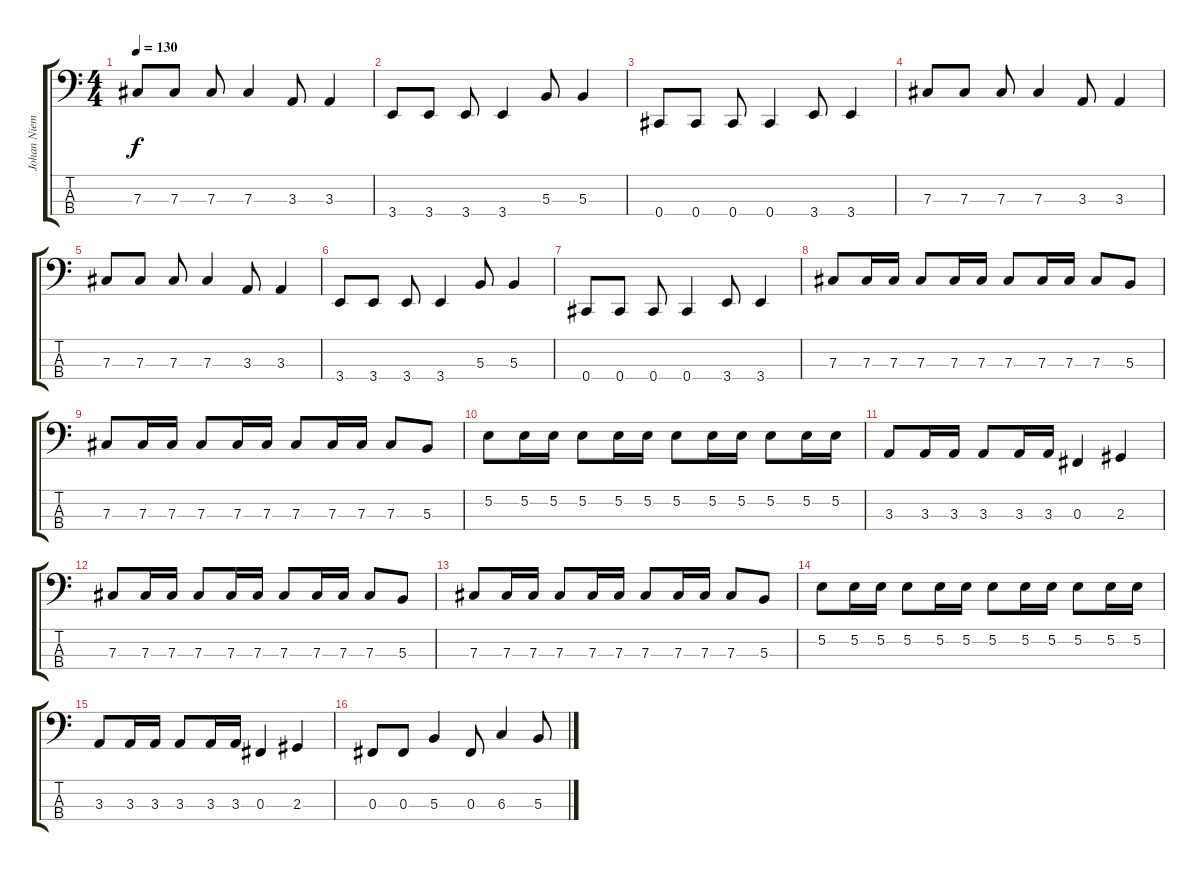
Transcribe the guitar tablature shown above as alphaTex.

\track ("Johan Niemann" "Johan Niem") {instrument electricbasspick}
\staff {score tabs}
\tuning (E2 B1 Gb1 Db1) {hide}
\ts (4 4)
\tempo 130
\clef f4
\ks c
7.3.8{dy f} 7.3.8 7.3.8 7.3.4 3.3.8 3.3.4 |
3.4.8 3.4.8 3.4.8 3.4.4 5.3.8 5.3.4 |
0.4.8 0.4.8 0.4.8 0.4.4 3.4.8 3.4.4 |
7.3.8 7.3.8 7.3.8 7.3.4 3.3.8 3.3.4 |
7.3.8 7.3.8 7.3.8 7.3.4 3.3.8 3.3.4 |
3.4.8 3.4.8 3.4.8 3.4.4 5.3.8 5.3.4 |
0.4.8 0.4.8 0.4.8 0.4.4 3.4.8 3.4.4 |
7.3.8 7.3.16 7.3.16 7.3.8 7.3.16 7.3.16 7.3.8 7.3.16 7.3.16 7.3.8 5.3.8 |
7.3.8 7.3.16 7.3.16 7.3.8 7.3.16 7.3.16 7.3.8 7.3.16 7.3.16 7.3.8 5.3.8 |
5.2.8 5.2.16 5.2.16 5.2.8 5.2.16 5.2.16 5.2.8 5.2.16 5.2.16 5.2.8 5.2.16 5.2.16 |
3.3.8 3.3.16 3.3.16 3.3.8 3.3.16 3.3.16 0.3.4 2.3.4 |
7.3.8 7.3.16 7.3.16 7.3.8 7.3.16 7.3.16 7.3.8 7.3.16 7.3.16 7.3.8 5.3.8 |
7.3.8 7.3.16 7.3.16 7.3.8 7.3.16 7.3.16 7.3.8 7.3.16 7.3.16 7.3.8 5.3.8 |
5.2.8 5.2.16 5.2.16 5.2.8 5.2.16 5.2.16 5.2.8 5.2.16 5.2.16 5.2.8 5.2.16 5.2.16 |
3.3.8 3.3.16 3.3.16 3.3.8 3.3.16 3.3.16 0.3.4 2.3.4 |
0.3.8 0.3.8 5.3.4 0.3.8 6.3.4 5.3.8
